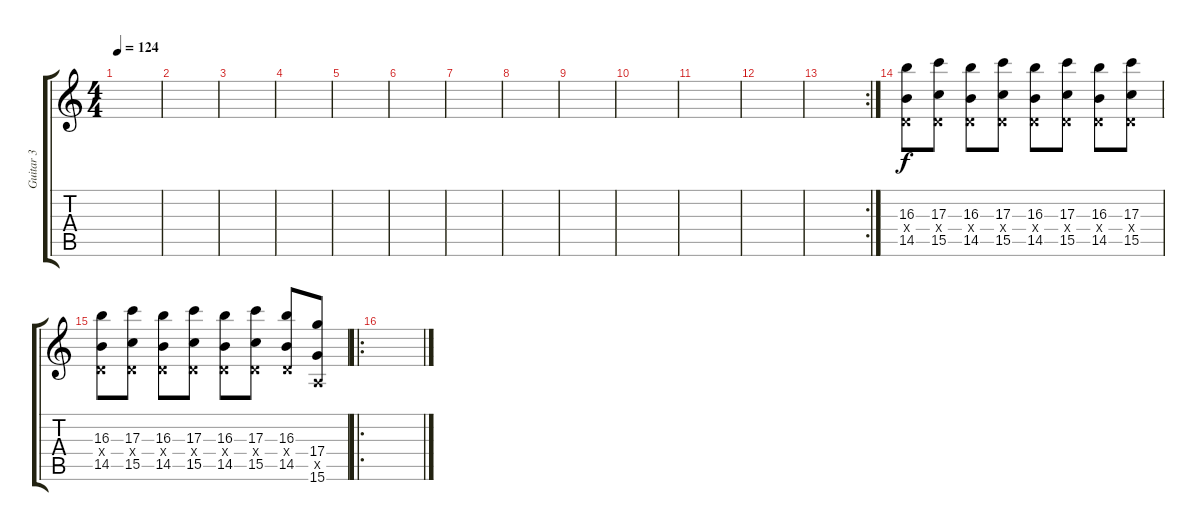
\track ("Guitar 3" "Guitar 3") {instrument distortionguitar}
\staff {score tabs}
\tuning (E4 B3 G3 D3 A2 E2) {hide}
\ts (4 4)
\tempo 124
\clef g2
\ks c
|
|
|
|
|
|
|
|
|
|
|
|
\rc 2
|
(16.3 0.4{x} 14.5).8 (17.3 0.4{x} 15.5).8 (16.3 0.4{x} 14.5).8 (17.3 0.4{x} 15.5).8 (16.3 0.4{x} 14.5).8 (17.3 0.4{x} 15.5).8 (16.3 0.4{x} 14.5).8 (17.3 0.4{x} 15.5).8 |
(16.3 0.4{x} 14.5).8 (17.3 0.4{x} 15.5).8 (16.3 0.4{x} 14.5).8 (17.3 0.4{x} 15.5).8 (16.3 0.4{x} 14.5).8 (17.3 0.4{x} 15.5).8 (16.3 0.4{x} 14.5).8 (17.4 0.5{x} 15.6).8 |
\ro
